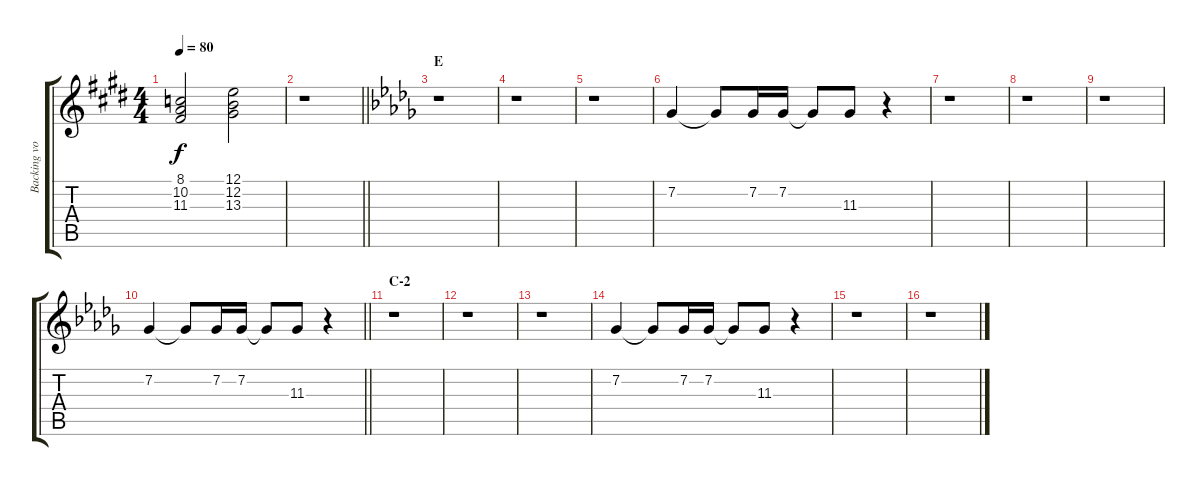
\track ("Backing vocals" "Backing vo") {instrument altosax}
\staff {score tabs}
\tuning (E4 B3 G3 D3 A2 E2) {hide}
\ts (4 4)
\tempo 80
\clef g2
\ks e
(8.1 10.2 11.3).2{dy f} (12.1 12.2 13.3).2 |
\barLineRight lightlight
r.1{volume 8} |
\section ("" "E")
\ks db
r.1 |
r.1 |
r.1 |
7.2.4 7.2{t}.8 7.2.16 7.2.16 7.2{t}.8 11.3.8 r.4 |
r.1 |
r.1 |
r.1 |
\barLineRight lightlight
7.2.4 7.2{t}.8 7.2.16 7.2.16 7.2{t}.8 11.3.8 r.4 |
\section ("" "C-2")
r.1 |
r.1 |
r.1 |
7.2.4 7.2{t}.8 7.2.16 7.2.16 7.2{t}.8 11.3.8 r.4 |
r.1 |
r.1
